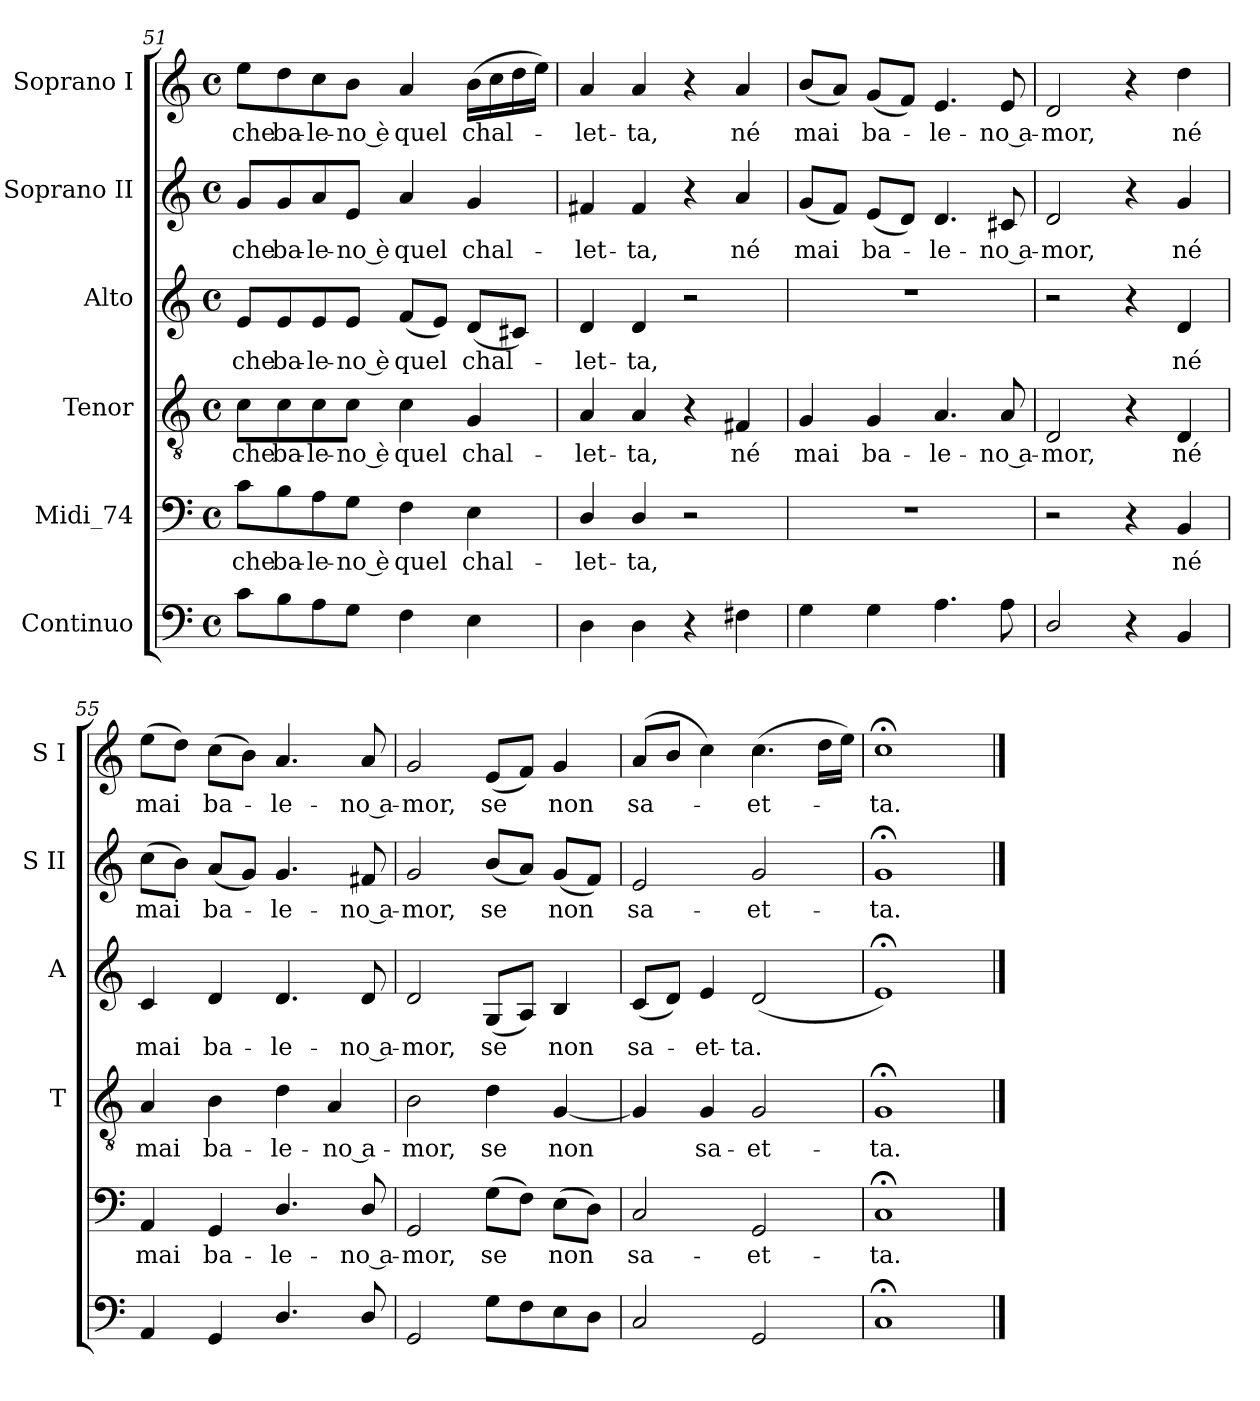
**kern	**kern	**text	**kern	**text	**kern	**text	**kern	**text	**kern	**text
*part6	*part5	*part5	*part4	*part4	*part3	*part3	*part2	*part2	*part1	*part1
*staff6	*staff5	*staff5	*staff4	*staff4	*staff3	*staff3	*staff2	*staff2	*staff1	*staff1
*I"Continuo	*I"Midi_74	*	*I"Tenor	*	*I"Alto	*	*I"Soprano II	*	*I"Soprano I	*
*	*	*	*I'T	*	*I'A	*	*I'S II	*	*I'S I	*
*clefF4	*clefF4	*	*clefGv2	*	*clefG2	*	*clefG2	*	*clefG2	*
*k[]	*k[]	*	*k[]	*	*k[]	*	*k[]	*	*k[]	*
*M4/4	*M4/4	*	*M4/4	*	*M4/4	*	*M4/4	*	*M4/4	*
*met(c)	*met(c)	*	*met(c)	*	*met(c)	*	*met(c)	*	*met(c)	*
=51	=51	=51	=51	=51	=51	=51	=51	=51	=51	=51
!	!	!LO:LY:b	!	!LO:LY:b	!	!LO:LY:b	!	!LO:LY:b	!	!LO:LY:b
8c\L	8c\L	che	8c\L	che	8e/L	che	8g/L	che	8ee\L	che
!	!	!LO:LY:b	!	!LO:LY:b	!	!LO:LY:b	!	!LO:LY:b	!	!LO:LY:b
8B\	8B\	ba-	8c\	ba-	8e/	ba-	8g/	ba-	8dd\	ba-
!	!	!LO:LY:b	!	!LO:LY:b	!	!LO:LY:b	!	!LO:LY:b	!	!LO:LY:b
8A\	8A\	-le-	8c\	-le-	8e/	-le-	8a/	-le-	8cc\	-le-
!	!	!LO:LY:b	!	!LO:LY:b	!	!LO:LY:b	!	!LO:LY:b	!	!LO:LY:b
8G\J	8G\J	-no è	8c\J	-no è	8e/J	-no è	8e/J	-no è	8b\J	-no è
!	!	!LO:LY:b	!	!LO:LY:b	!	!LO:LY:b	!	!LO:LY:b	!	!LO:LY:b
4F\	4F\	quel	4c\	quel	(<8f/L	quel	4a/	quel	4a/	quel
.	.	.	.	.	8e/J)	.	.	.	.	.
!	!	!LO:LY:b	!	!LO:LY:b	!	!LO:LY:b	!	!LO:LY:b	!	!LO:LY:b
4E\	4E\	chal-	4G/	chal-	(<8d/L	chal-	4g/	chal-	(>16b\LL	chal-
.	.	.	.	.	.	.	.	.	16cc\	.
.	.	.	.	.	8c#X/J)	.	.	.	16dd\	.
.	.	.	.	.	.	.	.	.	16ee\JJ)	.
=52	=52	=52	=52	=52	=52	=52	=52	=52	=52	=52
!	!	!LO:LY:b	!	!LO:LY:b	!	!LO:LY:b	!	!LO:LY:b	!	!LO:LY:b
4D\	4D/	-let-	4A/	-let-	4d/	let-	4f#X/	-let-	4a/	let-
!	!	!LO:LY:b	!	!LO:LY:b	!	!LO:LY:b	!	!LO:LY:b	!	!LO:LY:b
4D\	4D/	-ta,	4A/	-ta,	4d/	-ta,	4f#/	-ta,	4a/	-ta,
4r	2r	.	4r	.	2r	.	4r	.	4r	.
!	!	!	!	!LO:LY:b	!	!	!	!LO:LY:b	!	!LO:LY:b
4F#X\	.	.	4F#X/	né	.	.	4a/	né	4a/	né
!!LO:PB:g=z
=53	=53	=53	=53	=53	=53	=53	=53	=53	=53	=53
*	*	*	*	*	*	*	*	*	*MM108	*
!	!	!	!	!LO:LY:b	!	!	!	!LO:LY:b	!	!LO:LY:b
4G\	1r	.	4G/	mai	1r	.	(<8g/L	mai	(<8b/L	mai
.	.	.	.	.	.	.	8f/J)	.	8a/J)	.
!	!	!	!	!LO:LY:b	!	!	!	!LO:LY:b	!	!LO:LY:b
4G\	.	.	4G/	ba-	.	.	(<8e/L	ba-	(<8g/L	ba-
.	.	.	.	.	.	.	8d/J)	.	8f/J)	.
!	!	!	!	!LO:LY:b	!	!	!	!LO:LY:b	!	!LO:LY:b
4.A\	.	.	4.A/	-le-	.	.	4.d/	le-	4.e/	le-
!	!	!	!	!LO:LY:b	!	!	!	!LO:LY:b	!	!LO:LY:b
8A\	.	.	8A/	-no a-	.	.	8c#X/	-no a-	8e/	-no a-
=54	=54	=54	=54	=54	=54	=54	=54	=54	=54	=54
!	!	!	!	!LO:LY:b	!	!	!	!LO:LY:b	!	!LO:LY:b
2D/	2r	.	2D/	-mor,	2r	.	2d/	-mor,	2d/	-mor,
4r	4r	.	4r	.	4r	.	4r	.	4r	.
!	!	!LO:LY:b	!	!LO:LY:b	!	!LO:LY:b	!	!LO:LY:b	!	!LO:LY:b
4BB/	4BB/	né	4D/	né	4d/	né	4g/	né	4dd\	né
=55	=55	=55	=55	=55	=55	=55	=55	=55	=55	=55
!	!	!LO:LY:b	!	!LO:LY:b	!	!LO:LY:b	!	!LO:LY:b	!	!LO:LY:b
4AA/	4AA/	mai	4A/	mai	4c/	mai	(>8cc\L	mai	(>8ee\L	mai
.	.	.	.	.	.	.	8b\J)	.	8dd\J)	.
!	!	!LO:LY:b	!	!LO:LY:b	!	!LO:LY:b	!	!LO:LY:b	!	!LO:LY:b
4GG/	4GG/	ba-	4B\	ba-	4d/	ba-	(<8a/L	ba-	(>8cc\L	ba-
.	.	.	.	.	.	.	8g/J)	.	8b\J)	.
!	!	!LO:LY:b	!	!LO:LY:b	!	!LO:LY:b	!	!LO:LY:b	!	!LO:LY:b
4.D/	4.D/	-le-	4d\	-le-	4.d/	-le-	4.g/	le-	4.a/	le-
!	!	!	!	!LO:LY:b	!	!	!	!	!	!
.	.	.	4A/	-no a-	.	.	.	.	.	.
!	!	!LO:LY:b	!	!	!	!LO:LY:b	!	!LO:LY:b	!	!LO:LY:b
8D/	8D/	-no a-	.	.	8d/	-no a-	8f#X/	-no a-	8a/	-no a-
=56	=56	=56	=56	=56	=56	=56	=56	=56	=56	=56
*	*	*	*	*	*	*	*	*	*MM105	*
!	!	!LO:LY:b	!	!LO:LY:b	!	!LO:LY:b	!	!LO:LY:b	!	!LO:LY:b
2GG/	2GG/	-mor,	2B\	-mor,	2d/	-mor,	2g/	-mor,	2g/	-mor,
*	*	*	*	*	*	*	*	*	*MM103	*
!	!	!LO:LY:b	!	!LO:LY:b	!	!LO:LY:b	!	!LO:LY:b	!	!LO:LY:b
8G\L	(>8G\L	se	4d\	se	(<8G/L	se	(<8b/L	se	(<8e/L	se
*	*	*	*	*	*	*	*	*	*MM102	*
8F\	8F\J)	.	.	.	8A/J)	.	8a/J)	.	8f/J)	.
*	*	*	*	*	*	*	*	*	*MM100	*
!	!	!LO:LY:b	!	!LO:LY:b	!	!LO:LY:b	!	!LO:LY:b	!	!LO:LY:b
8E\	(>8E\L	non	[4G/	non	4B/	non	(<8g/L	non	4g/	non
8D\J	8D\J)	.	.	.	.	.	8f/J)	.	.	.
=57	=57	=57	=57	=57	=57	=57	=57	=57	=57	=57
*	*	*	*	*	*	*	*	*	*MM99	*
!	!	!LO:LY:b	!	!	!	!LO:LY:b	!	!LO:LY:b	!	!LO:LY:b
2C/	2C/	sa-	4G/]	.	(<8c/L	sa-	2e/	sa-	(<8a/L	sa-
*	*	*	*	*	*	*	*	*	*MM98	*
.	.	.	.	.	8d/J)	.	.	.	8b/J	.
*	*	*	*	*	*	*	*	*	*MM96	*
!	!	!	!	!LO:LY:b	!	!LO:LY:b	!	!	!	!
.	.	.	4G/	sa-	4e/	et-	.	.	4cc\)	.
*	*	*	*	*	*	*	*	*	*MM94	*
!	!	!LO:LY:b	!	!LO:LY:b	!	!LO:LY:b	!	!LO:LY:b	!	!LO:LY:b
2GG/	2GG/	-et-	2G/	-et-	(<2d/	-ta.	2g/	-et-	(>4.cc\	et-
*	*	*	*	*	*	*	*	*	*MM92	*
.	.	.	.	.	.	.	.	.	16dd\LL	.
*	*	*	*	*	*	*	*	*	*MM92	*
.	.	.	.	.	.	.	.	.	16ee\JJ)	.
=58	=58	=58	=58	=58	=58	=58	=58	=58	=58	=58
*	*	*	*	*	*	*	*	*	*MM92	*
!	!	!LO:LY:b	!	!LO:LY:b	!	!	!	!LO:LY:b	!	!LO:LY:b
1C;<	1C;<	-ta.	1G;<	-ta.	1e;<)	.	1g;<	-ta.	1cc;<	ta.
==	==	==	==	==	==	==	==	==	==	==
*-	*-	*-	*-	*-	*-	*-	*-	*-	*-	*-
